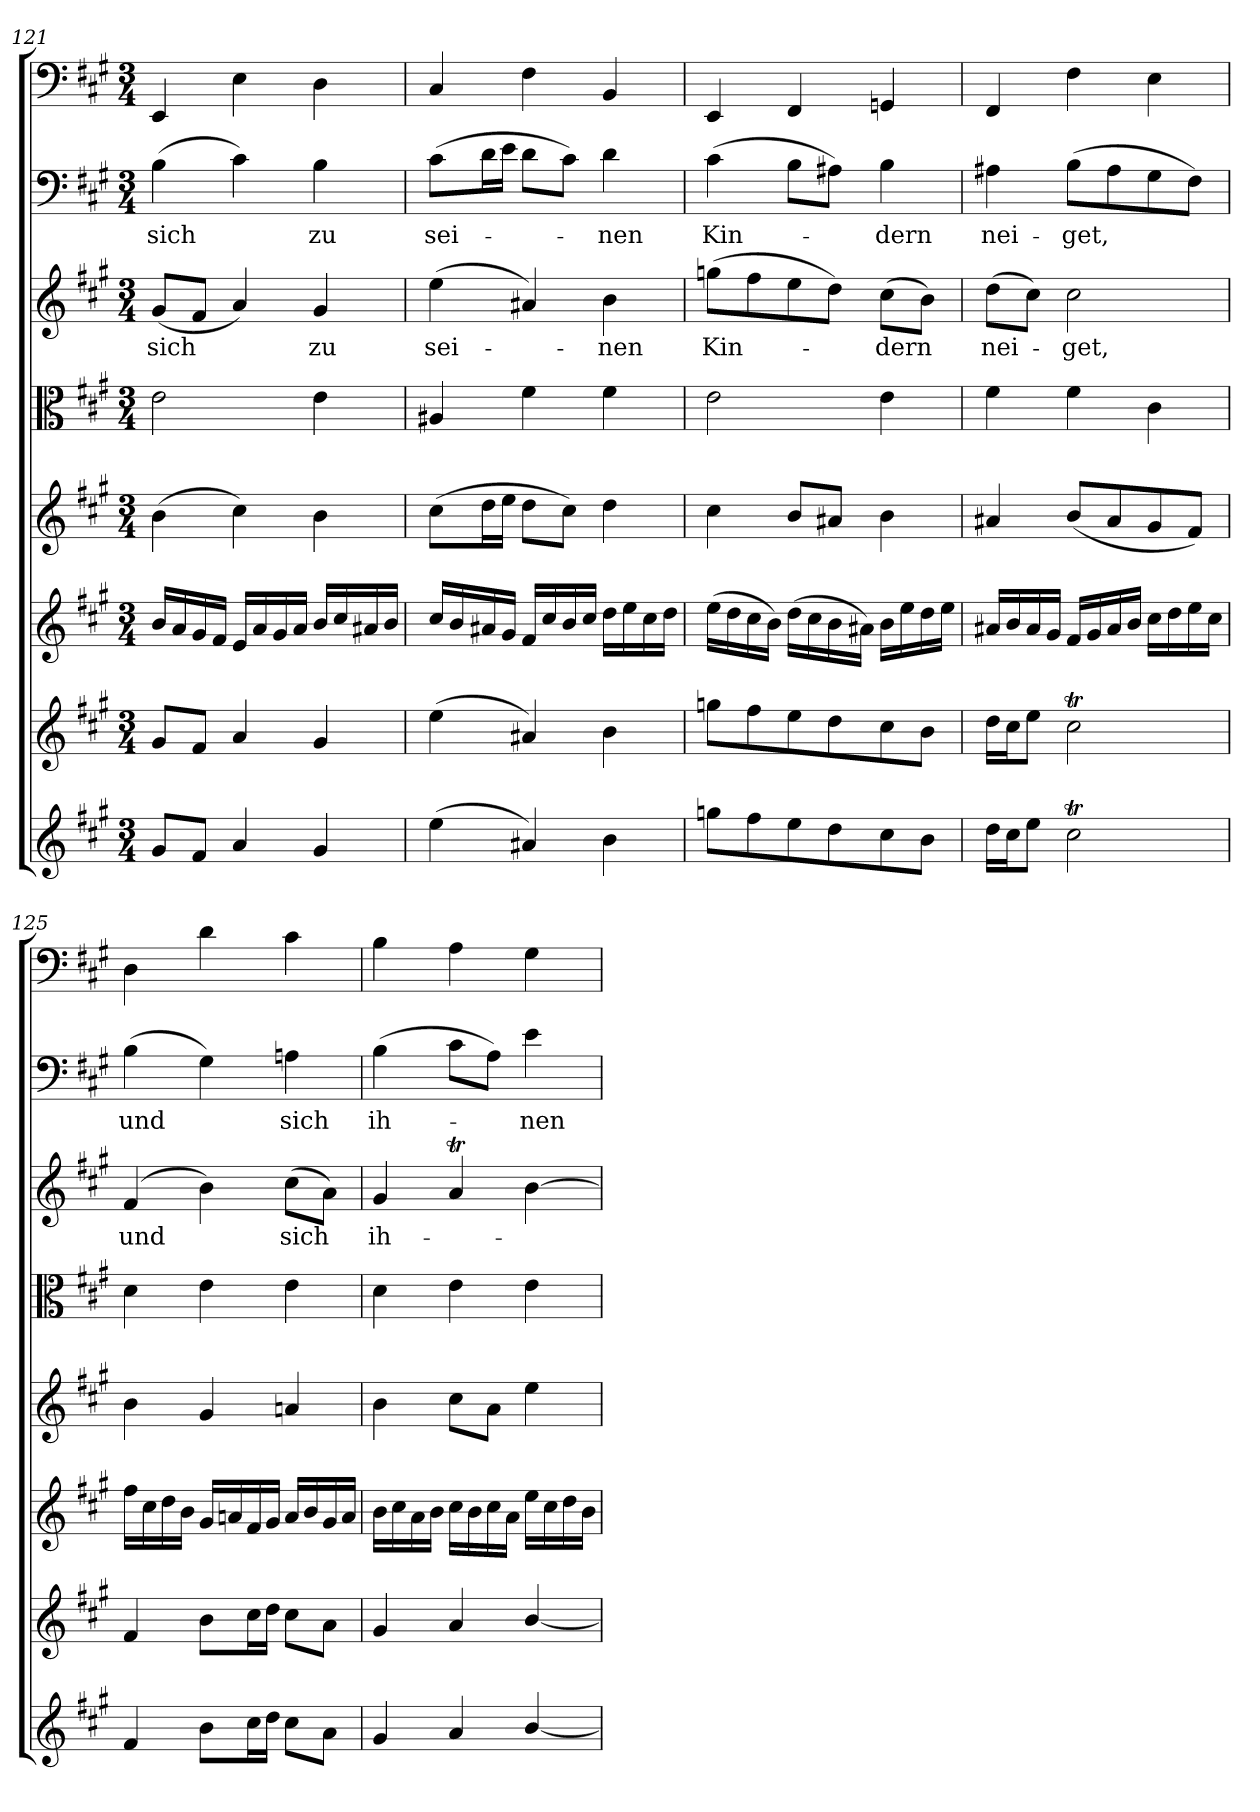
**kern	**kern	**kern	**kern	**kern	**kern	**text	**kern	**text	**kern
*part8	*part7	*part6	*part5	*part4	*part3	*part3	*part2	*part2	*part1
*staff8	*staff7	*staff6	*staff5	*staff4	*staff3	*staff3	*staff2	*staff2	*staff1
*clefG2	*clefG2	*clefG2	*clefG2	*clefC3	*clefG2	*	*clefF4	*	*clefF4
*k[f#c#g#]	*k[f#c#g#]	*k[f#c#g#]	*k[f#c#g#]	*k[f#c#g#]	*k[f#c#g#]	*	*k[f#c#g#]	*	*k[f#c#g#]
*A:	*A:	*A:	*A:	*A:	*A:	*	*A:	*	*A:
*M3/4	*M3/4	*M3/4	*M3/4	*M3/4	*M3/4	*	*M3/4	*	*M3/4
=121	=121	=121	=121	=121	=121	=121	=121	=121	=121
8g#/L	8g#/L	16b/LL	(4b\	2e\	(8g#/L	sich	(4B\	sich	4EE/
.	.	16a/	.	.	.	.	.	.	.
8f#/J	8f#/J	16g#/	.	.	8f#/J	.	.	.	.
.	.	16f#/JJ	.	.	.	.	.	.	.
4a/	4a/	16e/LL	4cc#\)	.	4a/)	.	4c#\)	.	4E\
.	.	16a/	.	.	.	.	.	.	.
.	.	16g#/	.	.	.	.	.	.	.
.	.	16a/JJ	.	.	.	.	.	.	.
4g#/	4g#/	16b/LL	4b\	4e\	4g#/	zu	4B\	zu	4D\
.	.	16cc#/	.	.	.	.	.	.	.
.	.	16a#X/	.	.	.	.	.	.	.
.	.	16b/JJ	.	.	.	.	.	.	.
=122	=122	=122	=122	=122	=122	=122	=122	=122	=122
(4ee\	(4ee\	16cc#/LL	(8cc#\L	4A#X/	(4ee\	sei-	(8c#\L	sei-	4C#/
.	.	16b/	.	.	.	.	.	.	.
.	.	16a#X/	16dd\L	.	.	.	16d\L	.	.
.	.	16g#/JJ	16ee\JJ	.	.	.	16e\JJ	.	.
4a#X/)	4a#X/)	16f#/LL	8dd\L	4f#\	4a#X/)	.	8d\L	.	4F#\
.	.	16cc#/	.	.	.	.	.	.	.
.	.	16b/	8cc#\J)	.	.	.	8c#\J)	.	.
.	.	16cc#/JJ	.	.	.	.	.	.	.
4b\	4b\	16dd\LL	4dd\	4f#\	4b\	-nen	4d\	-nen	4BB/
.	.	16ee\	.	.	.	.	.	.	.
.	.	16cc#\	.	.	.	.	.	.	.
.	.	16dd\JJ	.	.	.	.	.	.	.
=123	=123	=123	=123	=123	=123	=123	=123	=123	=123
8ggn\L	8ggn\L	(16ee\LL	4cc#\	2e\	(8ggn\L	Kin-	(4c#\	Kin-	4EE/
.	.	16dd\	.	.	.	.	.	.	.
8ff#\	8ff#\	16cc#\	.	.	8ff#\	.	.	.	.
.	.	16b\JJ)	.	.	.	.	.	.	.
8ee\	8ee\	(16dd\LL	8b/L	.	8ee\	.	8B\L	.	4FF#/
.	.	16cc#\	.	.	.	.	.	.	.
8dd\	8dd\	16b\	8a#X/J	.	8dd\J)	.	8A#X\J)	.	.
.	.	16a#X\JJ)	.	.	.	.	.	.	.
8cc#\	8cc#\	16b\LL	4b\	4e\	(8cc#\L	-dern	4B\	-dern	4GGn/
.	.	16ee\	.	.	.	.	.	.	.
8b\J	8b\J	16dd\	.	.	8b\J)	.	.	.	.
.	.	16ee\JJ	.	.	.	.	.	.	.
=124	=124	=124	=124	=124	=124	=124	=124	=124	=124
16dd\LL	16dd\LL	16a#X/LL	4a#X/	4f#\	(8dd\L	nei-	4A#X\	nei-	4FF#/
16cc#\J	16cc#\J	16b/	.	.	.	.	.	.	.
8ee\J	8ee\J	16a#/	.	.	8cc#\J)	.	.	.	.
.	.	16g#/JJ	.	.	.	.	.	.	.
2cc#t\	2cc#t\	16f#/LL	(8b/L	4f#\	2cc#\	-get,	(8B\L	-get,	4F#\
.	.	16g#/	.	.	.	.	.	.	.
.	.	16a#/	8a#/	.	.	.	8A#\	.	.
.	.	16b/JJ	.	.	.	.	.	.	.
.	.	16cc#\LL	8g#/	4c#\	.	.	8G#\	.	4E\
.	.	16dd\	.	.	.	.	.	.	.
.	.	16ee\	8f#/J)	.	.	.	8F#\J)	.	.
.	.	16cc#\JJ	.	.	.	.	.	.	.
=125	=125	=125	=125	=125	=125	=125	=125	=125	=125
4f#/	4f#/	16ff#\LL	4b\	4d\	(4f#/	und	(4B\	und	4D\
.	.	16cc#\	.	.	.	.	.	.	.
.	.	16dd\	.	.	.	.	.	.	.
.	.	16b\JJ	.	.	.	.	.	.	.
8b\L	8b\L	16g#/LL	4g#/	4e\	4b\)	.	4G#\)	.	4d\
.	.	16an/	.	.	.	.	.	.	.
16cc#\L	16cc#\L	16f#/	.	.	.	.	.	.	.
16dd\JJ	16dd\JJ	16g#/JJ	.	.	.	.	.	.	.
8cc#\L	8cc#\L	16a/LL	4an/	4e\	(8cc#\L	sich	4An\	sich	4c#\
.	.	16b/	.	.	.	.	.	.	.
8a\J	8a\J	16g#/	.	.	8a\J)	.	.	.	.
.	.	16a/JJ	.	.	.	.	.	.	.
=126	=126	=126	=126	=126	=126	=126	=126	=126	=126
4g#/	4g#/	16b\LL	4b\	4d\	4g#/	ih-	(4B\	ih-	4B\
.	.	16cc#\	.	.	.	.	.	.	.
.	.	16a\	.	.	.	.	.	.	.
.	.	16b\JJ	.	.	.	.	.	.	.
4a/	4a/	16cc#\LL	8cc#\L	4e\	4aT/	.	8c#\L	.	4A\
.	.	16b\	.	.	.	.	.	.	.
.	.	16cc#\	8a\J	.	.	.	8A\J)	.	.
.	.	16a\JJ	.	.	.	.	.	.	.
[4b/	[4b/	16ee\LL	4ee\	4e\	[4b\	.	4e\	-nen	4G#\
.	.	16cc#\	.	.	.	.	.	.	.
.	.	16dd\	.	.	.	.	.	.	.
.	.	16b\JJ	.	.	.	.	.	.	.
=	=	=	=	=	=	=	=	=	=
*-	*-	*-	*-	*-	*-	*-	*-	*-	*-
